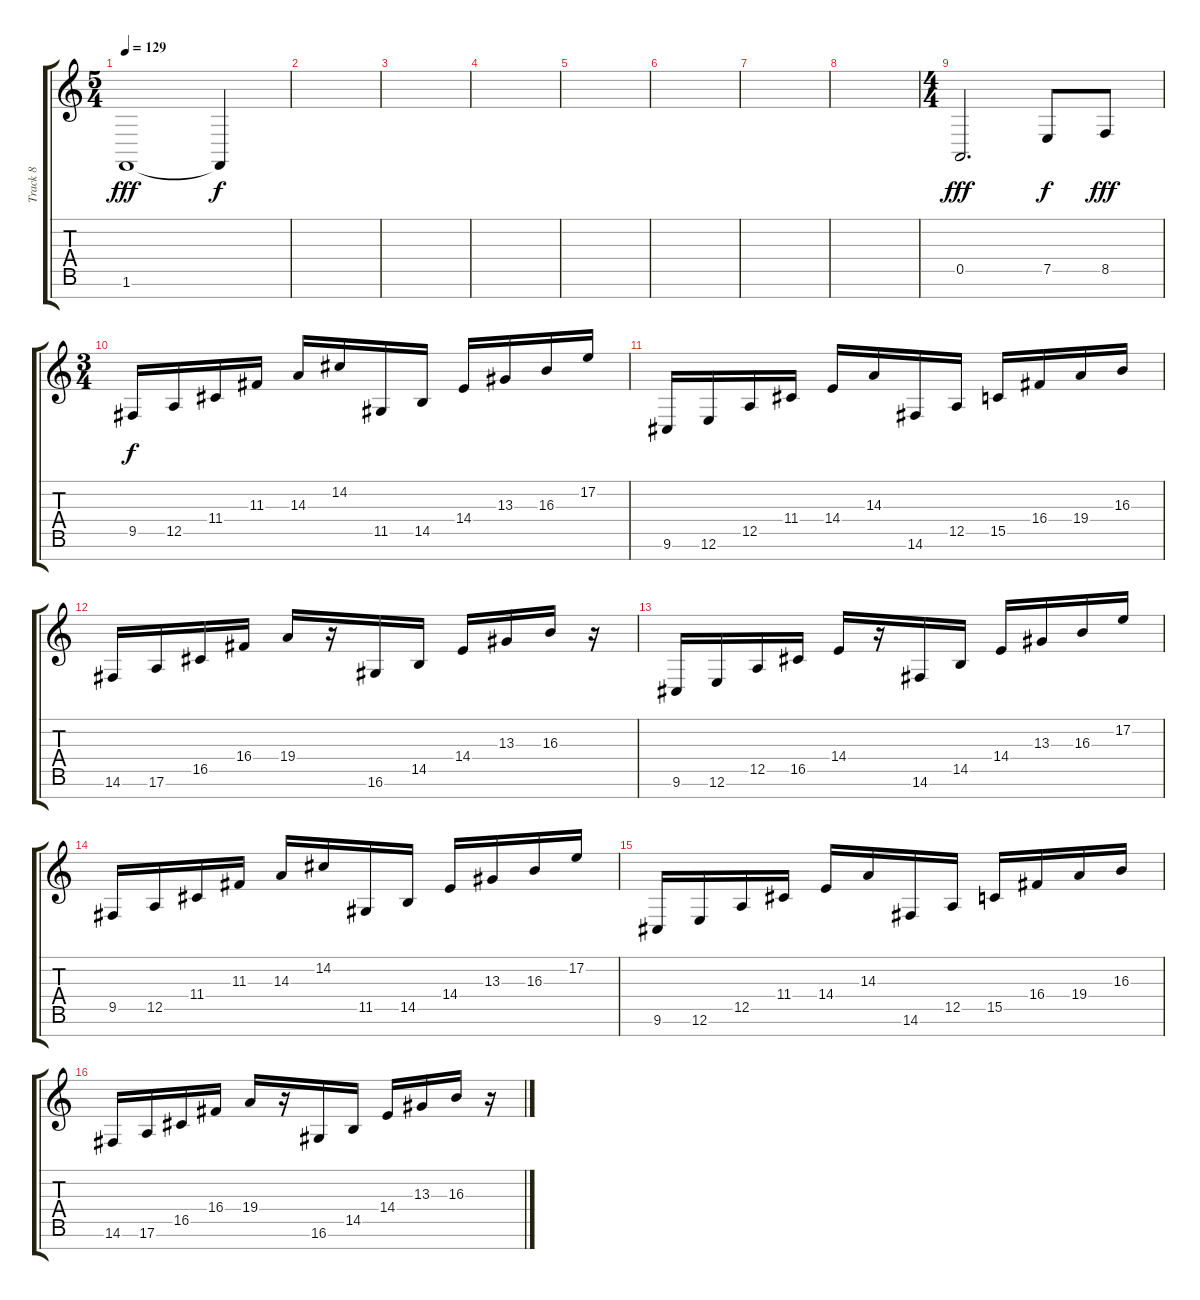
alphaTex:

\track ("Track 8" "Track 8") {instrument orchestralharp}
\staff {score tabs}
\tuning (E4 B3 G3 D3 A2 E2 B1) {hide}
\ts (5 4)
\tempo 129
\clef g2
\ks c
1.6.1{dy fff} 1.6{t}.4{dy f} |
|
|
|
|
|
|
|
\ts (4 4)
0.5.2{d dy fff} 7.5.8{dy f} 8.5.8{dy fff} |
\ts (3 4)
9.5.16{dy f} 12.5.16 11.4.16 11.3.16 14.3.16 14.2.16 11.5.16 14.5.16 14.4.16 13.3.16 16.3.16 17.2.16 |
9.6.16 12.6.16 12.5.16 11.4.16 14.4.16 14.3.16 14.6.16 12.5.16 15.5.16 16.4.16 19.4.16 16.3.16 |
14.6.16 17.6.16 16.5.16 16.4.16 19.4.16 r.16 16.6.16 14.5.16 14.4.16 13.3.16 16.3.16 r.16 |
9.6.16 12.6.16 12.5.16 16.5.16 14.4.16 r.16 14.6.16 14.5.16 14.4.16 13.3.16 16.3.16 17.2.16 |
9.5.16 12.5.16 11.4.16 11.3.16 14.3.16 14.2.16 11.5.16 14.5.16 14.4.16 13.3.16 16.3.16 17.2.16 |
9.6.16 12.6.16 12.5.16 11.4.16 14.4.16 14.3.16 14.6.16 12.5.16 15.5.16 16.4.16 19.4.16 16.3.16 |
14.6.16 17.6.16 16.5.16 16.4.16 19.4.16 r.16 16.6.16 14.5.16 14.4.16 13.3.16 16.3.16 r.16
